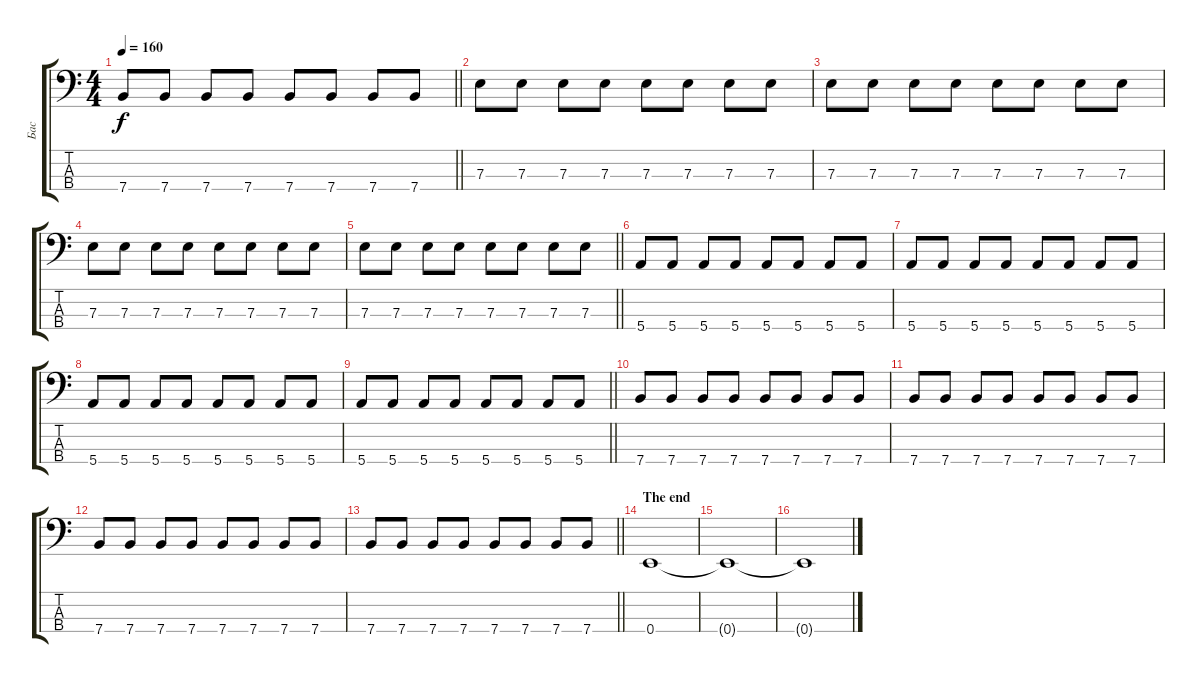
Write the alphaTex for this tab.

\track ("Бас" "Бас") {instrument electricbassfinger}
\staff {score tabs}
\tuning (G2 D2 A1 E1) {hide}
\ts (4 4)
\tempo 160
\clef f4
\barLineRight lightlight
\ks c
7.4.8{dy f} 7.4.8 7.4.8 7.4.8 7.4.8 7.4.8 7.4.8 7.4.8 |
7.3.8 7.3.8 7.3.8 7.3.8 7.3.8 7.3.8 7.3.8 7.3.8 |
7.3.8 7.3.8 7.3.8 7.3.8 7.3.8 7.3.8 7.3.8 7.3.8 |
7.3.8 7.3.8 7.3.8 7.3.8 7.3.8 7.3.8 7.3.8 7.3.8 |
\barLineRight lightlight
7.3.8 7.3.8 7.3.8 7.3.8 7.3.8 7.3.8 7.3.8 7.3.8 |
5.4.8 5.4.8 5.4.8 5.4.8 5.4.8 5.4.8 5.4.8 5.4.8 |
5.4.8 5.4.8 5.4.8 5.4.8 5.4.8 5.4.8 5.4.8 5.4.8 |
5.4.8 5.4.8 5.4.8 5.4.8 5.4.8 5.4.8 5.4.8 5.4.8 |
\barLineRight lightlight
5.4.8 5.4.8 5.4.8 5.4.8 5.4.8 5.4.8 5.4.8 5.4.8 |
7.4.8 7.4.8 7.4.8 7.4.8 7.4.8 7.4.8 7.4.8 7.4.8 |
7.4.8 7.4.8 7.4.8 7.4.8 7.4.8 7.4.8 7.4.8 7.4.8 |
7.4.8 7.4.8 7.4.8 7.4.8 7.4.8 7.4.8 7.4.8 7.4.8 |
\barLineRight lightlight
7.4.8 7.4.8 7.4.8 7.4.8 7.4.8 7.4.8 7.4.8 7.4.8 |
\section ("" "The end")
0.4.1 |
0.4{t}.1 |
0.4{t}.1
